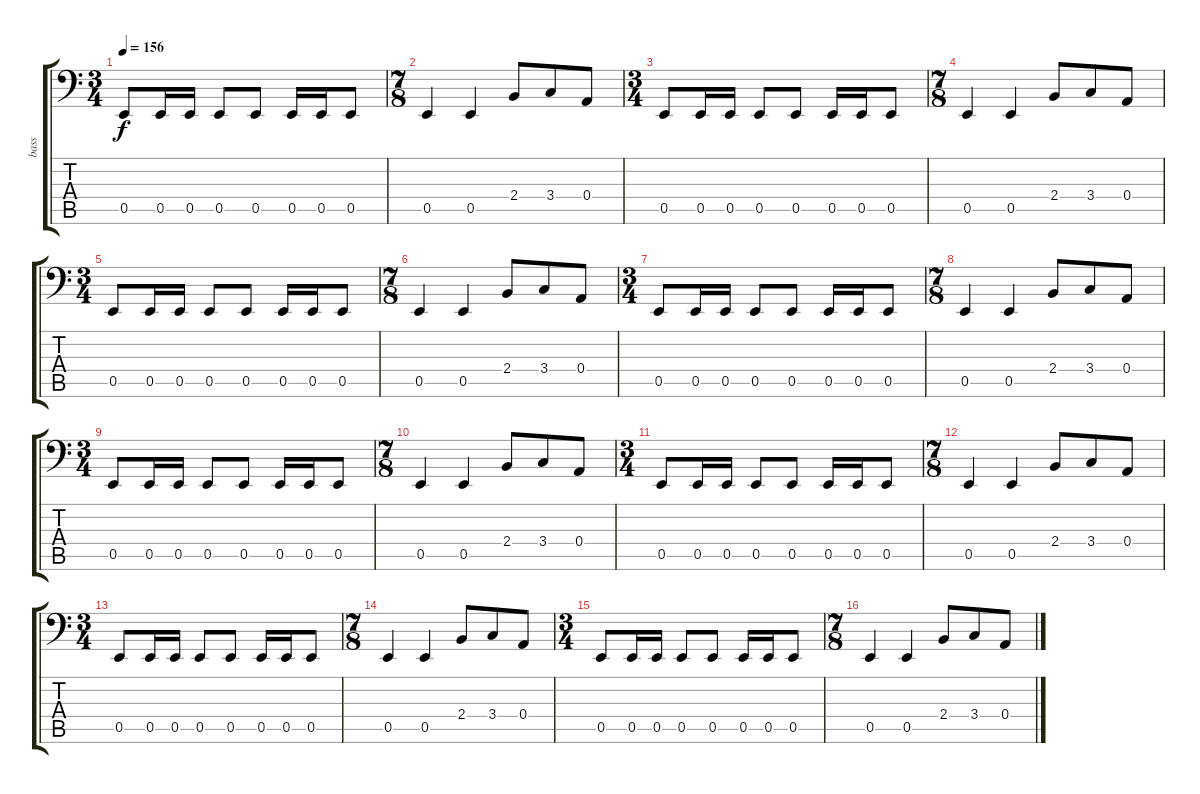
\track ("bass" "bass") {instrument electricbassfinger}
\staff {score tabs}
\tuning (B2 G2 D2 A1 E1 B0) {hide}
\ts (3 4)
\tempo 156
\clef f4
\ks c
0.5.8{dy f} 0.5.16 0.5.16 0.5.8 0.5.8 0.5.16 0.5.16 0.5.8 |
\ts (7 8)
0.5.4 0.5.4 2.4.8 3.4.8 0.4.8 |
\ts (3 4)
0.5.8 0.5.16 0.5.16 0.5.8 0.5.8 0.5.16 0.5.16 0.5.8 |
\ts (7 8)
0.5.4 0.5.4 2.4.8 3.4.8 0.4.8 |
\ts (3 4)
0.5.8 0.5.16 0.5.16 0.5.8 0.5.8 0.5.16 0.5.16 0.5.8 |
\ts (7 8)
0.5.4 0.5.4 2.4.8 3.4.8 0.4.8 |
\ts (3 4)
0.5.8 0.5.16 0.5.16 0.5.8 0.5.8 0.5.16 0.5.16 0.5.8 |
\ts (7 8)
0.5.4 0.5.4 2.4.8 3.4.8 0.4.8 |
\ts (3 4)
0.5.8 0.5.16 0.5.16 0.5.8 0.5.8 0.5.16 0.5.16 0.5.8 |
\ts (7 8)
0.5.4 0.5.4 2.4.8 3.4.8 0.4.8 |
\ts (3 4)
0.5.8 0.5.16 0.5.16 0.5.8 0.5.8 0.5.16 0.5.16 0.5.8 |
\ts (7 8)
0.5.4 0.5.4 2.4.8 3.4.8 0.4.8 |
\ts (3 4)
0.5.8 0.5.16 0.5.16 0.5.8 0.5.8 0.5.16 0.5.16 0.5.8 |
\ts (7 8)
0.5.4 0.5.4 2.4.8 3.4.8 0.4.8 |
\ts (3 4)
0.5.8 0.5.16 0.5.16 0.5.8 0.5.8 0.5.16 0.5.16 0.5.8 |
\ts (7 8)
0.5.4 0.5.4 2.4.8 3.4.8 0.4.8
